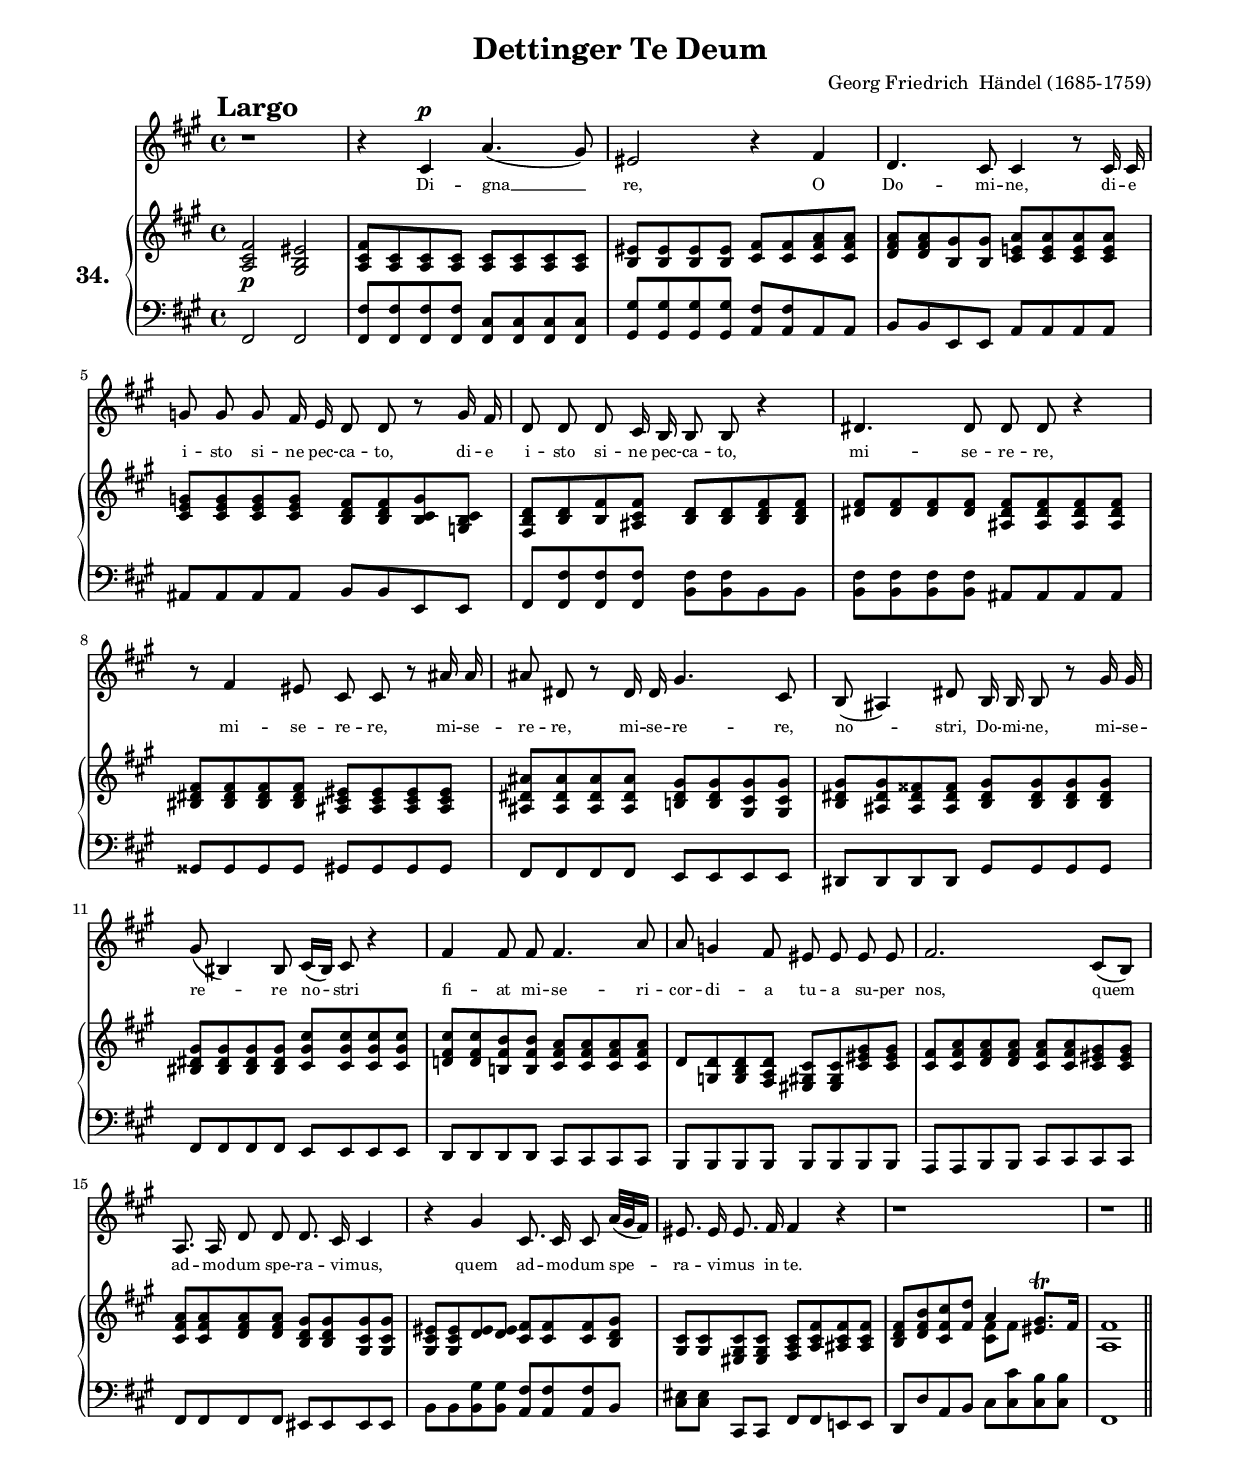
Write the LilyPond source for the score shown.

\header {
    title = "Dettinger Te Deum"
    composer = "Georg Friedrich  Händel (1685-1759)"
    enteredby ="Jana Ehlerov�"
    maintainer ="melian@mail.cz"
    texidoc = "Transposed h minor -> f minor. One time overture."
}
\include "deutsch.ly"
\version "2.10.5"
manuscriptBreak = { \break }



#(set-global-staff-size (/ (* 5.8 72.27) 25.4))

\paper  {
%#(set-global-staff-size 16)
    line-width = #(* mm 180)
    indent = 8\mm
    interscoreline = 2.\mm
    between-system-space = 15\mm
    ragged-bottom = ##t 
    }

modernAccidentals = {
  \set Staff.extraNatural =  ##f
  \set Staff.autoAccidentals =  #'(Staff (same-octave . 1) (any-octave . 0))
  \set Staff.autoCautionaries =  #'()  
}


melody =    \relative h''' \new Voice = "singer" {
    \time 4/4
    \key h \minor
    \autoBeamOff
    r1^\markup { \bold \large\bigger\bigger { \hspace #-3.0 Largo } }
    r4 fis,4^\p d'4.( cis8) 
    ais2 r4 h4
    g4. fis8 fis4 r8 fis 16 fis
    c'8 c c h16 a g8 g r c16 h
    g8 g g fis16 e e8 e r4
    gis4. gis8 gis gis r4
    r8 h4 ais8 fis fis r dis'16 dis
    dis8 gis, r gis16 gis cis4. fis,8
    e( dis4) gis8 e16 e e8 r cis'16 cis
    cis8( eis,4) eis8 fis16[( eis)] fis8 r4
    h4 h8 h h4. d8
    d c4 h8 ais ais ais ais 
    h2. fis8[( e)]
    d8. d16 g8 g g8. fis16 fis 4
    r4 cis' fis,8. fis16 fis8 d'32[( cis h16)]
    ais8. ais16 ais8. h16 h4 r
    r1
    r1 \bar "||"
}


ignoreMelisma =	\set ignoreMelismata = ##t
ignoreMelismaOff = \unset ignoreMelismata 


firstVerse = \lyricmode {

    Di -- gna __ re,  O  Do -- mi -- ne, di -- e i -- sto si -- ne pec -- ca -- to, di -- e i -- sto si -- ne pec -- ca -- to,
    mi -- se -- re -- re, mi -- se -- re -- re, mi -- se -- re -- re, mi -- se -- re -- re, no -- stri, Do -- mi -- ne, mi -- se -- re -- re no -- stri
    fi -- at mi -- se -- ri -- cor -- di -- a tu -- a su -- per nos, quem ad -- mo -- dum spe -- ra -- vi -- mus, quem ad -- mo -- dum spe -- ra -- vi -- mus in te.
    }

pianoRH =  \relative h'' {
    #(set-accidental-style 'modern)
    \key h \minor
    <h fis d>2_\p <ais e cis>
    <h fis d>8 <fis d> <fis d> <fis d> <fis d> <fis d> <fis d> <fis d>
    <ais e> <ais e> <ais e> <ais e> <h fis> <h fis> <d h fis> <d h fis>
    <d h g> <d h g> <cis e,> <cis e,> <d a fis> <d a fis> <d a fis> <d a fis>
    <c a fis> <c a fis> <c a fis> <c a fis> <h g e> <h g e> <c fis, e> <fis, e c>
    <g e h> <g e> <h e,> <h fis dis> <g e> <g e> <h g e> <h g e>
    <h gis> <h gis> <h gis> <h gis> <h gis dis> <h gis dis> <h gis dis> <h gis dis>
    <h gis eis> <h gis eis> <h gis eis> <h gis eis> <ais fis dis> <ais fis dis> <ais fis dis> <ais fis dis> 
    <dis gis, dis> <dis gis, dis> <dis gis, dis> <dis gis, dis> <cis gis e> <cis gis e> <cis fis, cis> <cis fis, cis>
    <cis gis e> <cis gis dis> <his gis dis> <his gis dis> <cis gis e> <cis gis e> <cis gis e> <cis gis e> 
    <cis gis eis> <cis gis eis> <cis gis eis> <cis gis eis> <fis cis fis,> <fis cis fis,> <fis cis fis,> <fis cis fis,>
    <fis h, g> <fis h, g> <e h e,> <e h e,> <d h fis> <d h fis> <d h fis> <d h fis> 
    g, <g c,> <g e c> <g d h> <fis cis ais> <fis cis ais> <cis' ais fis> <cis ais fis>
    <h fis> <d h fis> <d h g> <d h g> <d h fis> <d h fis> <cis ais fis> <cis ais fis>
    <d h fis> <d h fis> <d h g> <d h g> <cis g e> <cis g e> <cis fis, cis> <cis fis, cis>
    <ais fis cis> <ais fis cis> <ais g> <ais g> <h fis> <h fis> <h fis> <cis g e>
    <fis, cis> <fis cis> <fis cis ais> <fis cis ais> <fis d h> <h fis d> <h fis dis> <h fis dis>
    <h g e> <e h g> <fis h, fis> <g h,> << { d4 } \\ { <h fis>8[ h] } >> <cis ais>8.^\trill h16
    <h d,>1 \bar "||"
}

% << { fis(\> g)\! } \\ { c,4 } >>

pianoLH =  \relative h {
    #(set-accidental-style 'modern)
    \key h \minor
    \clef bass
    h2 h
    <h' h,>8 <h h,> <h h,> <h h,> <fis h,> <fis h,> <fis h,> <fis h,>
    <cis' cis,> <cis cis,> <cis cis,> <cis cis,> <h d,> <h d,> d, d
    e e a, a d d d d
    dis dis dis dis e e a, a 
    h <h' h,>  <h h,> <h h,> <h e,> <h e,> e, e
    <h' e,> <h e,> <h e,> <h e,> dis, dis dis dis
    cisis cisis cisis cisis cis cis cis cis 
    h h h h a a a a 
    gis gis gis gis cis cis cis cis
    h h h h a a a a
    g g g g fis fis fis fis 
    e e e e e e e e 
    d d e e fis fis fis fis
    h h h h ais ais ais ais
    e' e <cis' e,> <cis e,> <h d,> <h d,> <h d,> e,
    <ais fis>[ <ais fis>] fis,[ fis] h h a a
    g g' d e fis <fis' fis,> <e fis,> <e fis,>
    h,1 \bar "||"  
    }

\book {
    \score {
	<< \time 4/4
	   \new Staff <<
	       \context Staff #(set-accidental-style 'modern)
	       \transpose h fis, \melody >>
	   \lyricsto "singer" \new Lyrics \firstVerse
	   \new PianoStaff << 
	       \set PianoStaff.instrumentName = \markup {
		   \bold
		   \bigger\bigger\bigger\bigger \huge "34.  " }
	       \new Staff \transpose h fis, \pianoRH
	       \new Staff \transpose h fis, \pianoLH
	   >> 
       >>

	\layout {
	    \context {
		\Lyrics
		\override VerticalAxisGroup #'minimum-Y-extent = #'(-0.5 . 2.5)
		\override LyricText #'font-size = #-1
	    }
	    \context {
		\Score
		\override Beam #'thickness = #0.55
		\override SpacingSpanner #'spacing-increment = #1.0
		\override Slur #'height-limit = #1.5
	    }
	    \context {
		\PianoStaff
		\override VerticalAlignment #'forced-distance = #10
	    }
	}
	\midi {
	  \context {
	    \Score
	    tempoWholesPerMinute = #(ly:make-moment 70 4)
	  }
	}
    }
}

